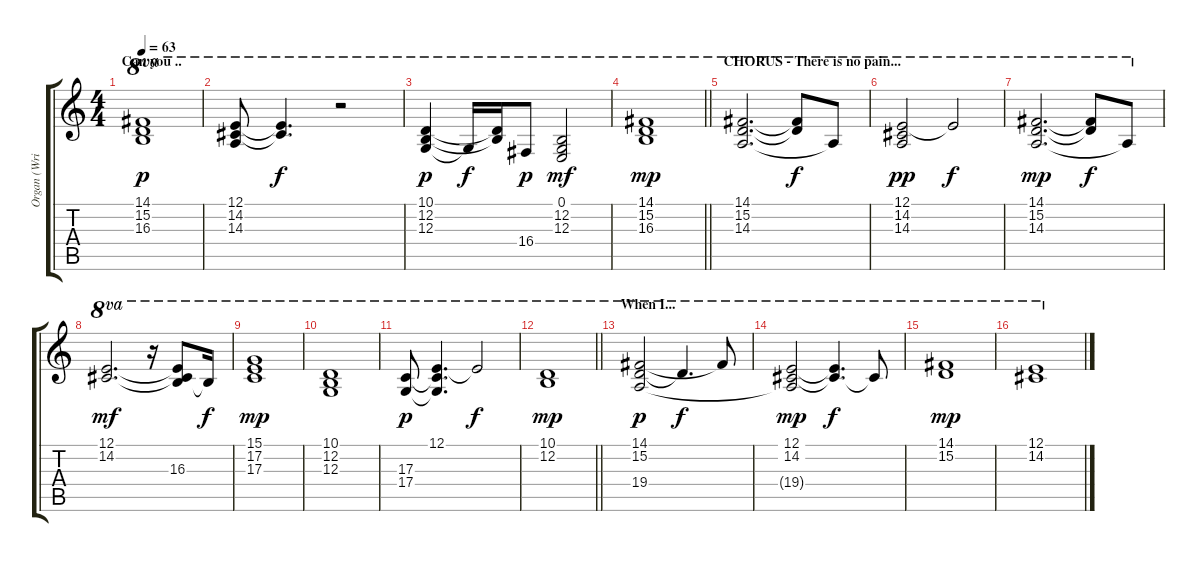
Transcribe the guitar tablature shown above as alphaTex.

\track ("Organ (Wright)" "Organ (Wri") {instrument rockorgan}
\staff {score tabs}
\tuning (E4 B3 G3 D3 A2 E2) {hide}
\ts (4 4)
\section ("" "Can you ..")
\tempo 63
\clef g2
\ks c
(14.1 15.2 16.3).1{ot 8va dy p} |
(12.1 14.2 14.3).8{ot 8va} (12.1{t} 14.2{t}).4{d ot 8va dy f} r.2{ot 8va} |
(10.1 12.2 12.3).4{ot 8va dy p} 12.3{t}.16{ot 8va dy f} (10.1{t} 12.2{t}).16{ot 8va} 16.4.8{ot 8va dy p} (0.1 12.2 12.3).2{ot 8va dy mf} |
\barLineRight lightlight
(14.1 15.2 16.3).1{ot 8va dy mp} |
\section ("" "CHORUS - There is no pain...")
(14.1 15.2 14.3).2{d ot 8va} (14.1{t} 15.2{t}).8{ot 8va dy f} 14.3{t}.8{ot 8va} |
(12.1 14.2 14.3).2{ot 8va dy pp} 12.1{t}.2{ot 8va dy f} |
(14.1 15.2 14.3).2{d ot 8va dy mp} (14.1{t} 15.2{t}).8{ot 8va dy f} 14.3{t}.8{ot 8va} |
(12.1 14.2).2{d ot 8va dy mf} r.16{ot 8va} (12.1{t} 14.2{t} 16.3).8{ot 8va} 16.3{t}.16{ot 8va dy f} |
(15.1 17.2 17.3).1{ot 8va dy mp} |
(10.1 12.2 12.3).1{ot 8va} |
(17.3 17.4).8{ot 8va dy p} (12.1 17.3{t} 17.4{t}).4{d ot 8va} 12.1{t}.2{ot 8va dy f} |
\barLineRight lightlight
(10.1 12.2).1{ot 8va dy mp} |
\section ("" "When I...")
(14.1 15.2 19.4).2{ot 8va dy p} 15.2{t}.4{d ot 8va dy f} 14.1{t}.8{ot 8va} |
(12.1 14.2 19.4{t}).2{ot 8va dy mp} (12.1{t} 14.2{t}).4{d ot 8va dy f} 14.2{t}.8{ot 8va} |
(14.1 15.2).1{ot 8va dy mp} |
(12.1 14.2).1{ot 8va}
